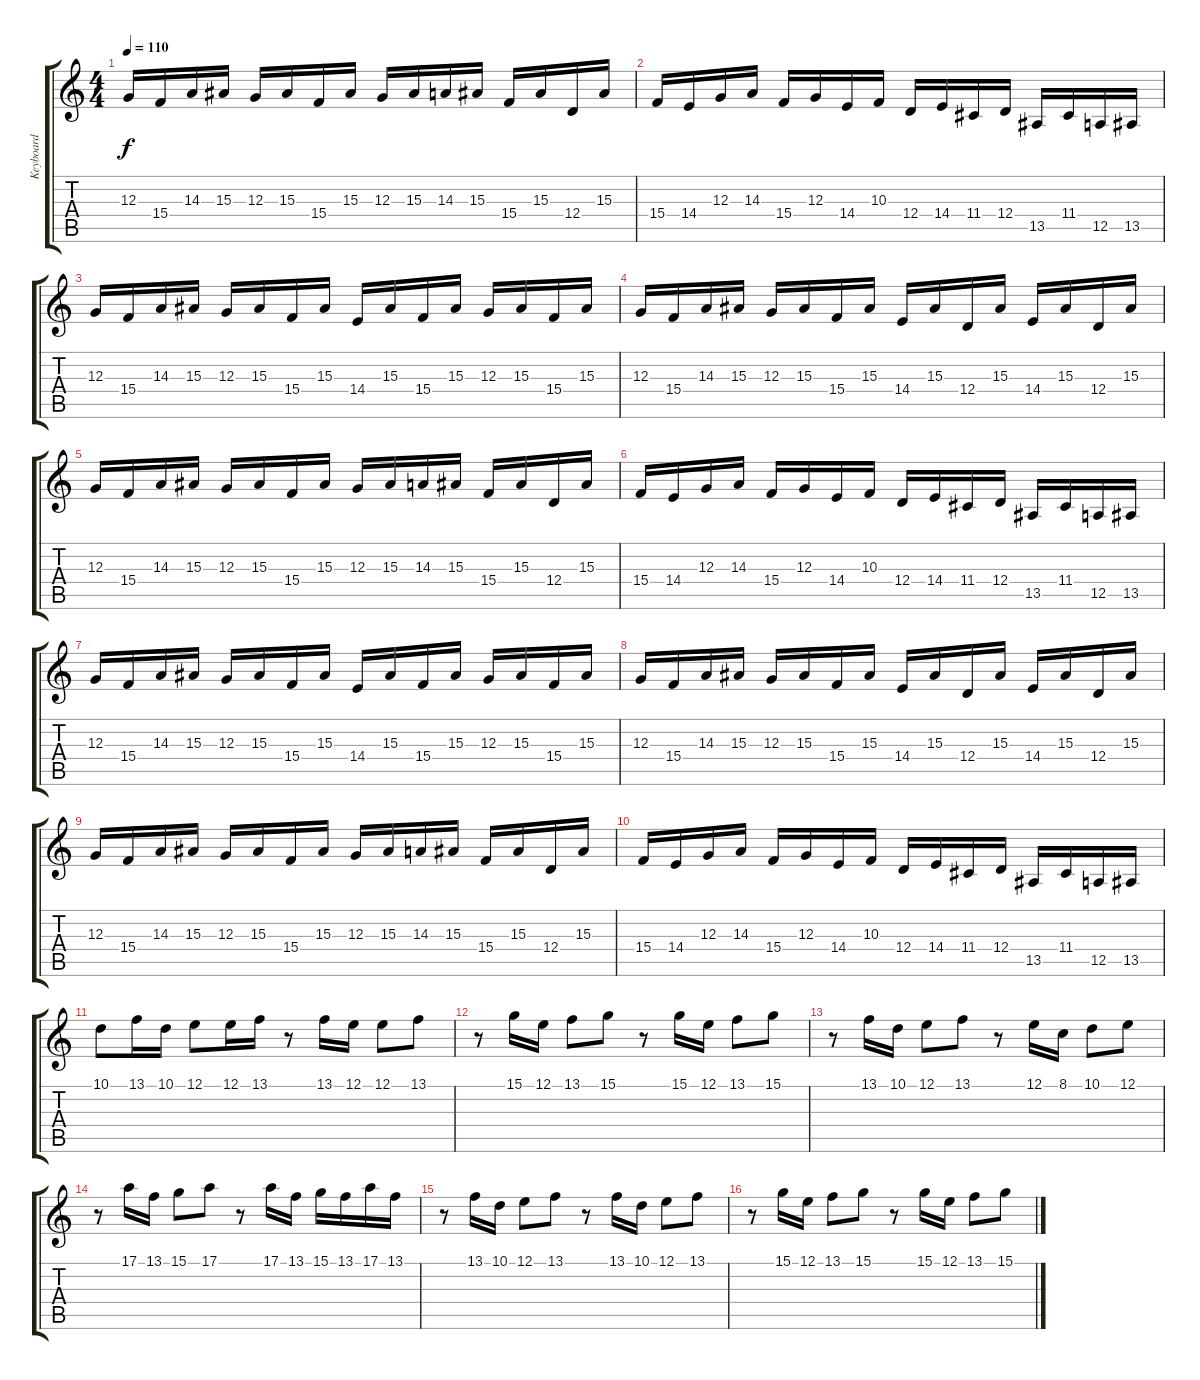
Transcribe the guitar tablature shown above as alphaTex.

\track ("Keyboard" "Keyboard") {instrument pizzicatostrings}
\staff {score tabs}
\tuning (E4 B3 G3 D3 A2 D2) {hide}
\ts (4 4)
\tempo 110
\clef g2
\ks c
12.3.16{dy f} 15.4.16 14.3.16 15.3.16 12.3.16 15.3.16 15.4.16 15.3.16 12.3.16 15.3.16 14.3.16 15.3.16 15.4.16 15.3.16 12.4.16 15.3.16 |
15.4.16 14.4.16 12.3.16 14.3.16 15.4.16 12.3.16 14.4.16 10.3.16 12.4.16 14.4.16 11.4.16 12.4.16 13.5.16 11.4.16 12.5.16 13.5.16 |
12.3.16 15.4.16 14.3.16 15.3.16 12.3.16 15.3.16 15.4.16 15.3.16 14.4.16 15.3.16 15.4.16 15.3.16 12.3.16 15.3.16 15.4.16 15.3.16 |
12.3.16 15.4.16 14.3.16 15.3.16 12.3.16 15.3.16 15.4.16 15.3.16 14.4.16 15.3.16 12.4.16 15.3.16 14.4.16 15.3.16 12.4.16 15.3.16 |
12.3.16 15.4.16 14.3.16 15.3.16 12.3.16 15.3.16 15.4.16 15.3.16 12.3.16 15.3.16 14.3.16 15.3.16 15.4.16 15.3.16 12.4.16 15.3.16 |
15.4.16 14.4.16 12.3.16 14.3.16 15.4.16 12.3.16 14.4.16 10.3.16 12.4.16 14.4.16 11.4.16 12.4.16 13.5.16 11.4.16 12.5.16 13.5.16 |
12.3.16 15.4.16 14.3.16 15.3.16 12.3.16 15.3.16 15.4.16 15.3.16 14.4.16 15.3.16 15.4.16 15.3.16 12.3.16 15.3.16 15.4.16 15.3.16 |
12.3.16 15.4.16 14.3.16 15.3.16 12.3.16 15.3.16 15.4.16 15.3.16 14.4.16 15.3.16 12.4.16 15.3.16 14.4.16 15.3.16 12.4.16 15.3.16 |
12.3.16 15.4.16 14.3.16 15.3.16 12.3.16 15.3.16 15.4.16 15.3.16 12.3.16 15.3.16 14.3.16 15.3.16 15.4.16 15.3.16 12.4.16 15.3.16 |
15.4.16 14.4.16 12.3.16 14.3.16 15.4.16 12.3.16 14.4.16 10.3.16 12.4.16 14.4.16 11.4.16 12.4.16 13.5.16 11.4.16 12.5.16 13.5.16 |
10.1.8{instrument dulcimer} 13.1.16 10.1.16 12.1.8 12.1.16 13.1.16 r.8 13.1.16 12.1.16 12.1.8 13.1.8 |
r.8 15.1.16 12.1.16 13.1.8 15.1.8 r.8 15.1.16 12.1.16 13.1.8 15.1.8 |
r.8 13.1.16 10.1.16 12.1.8 13.1.8 r.8 12.1.16 8.1.16 10.1.8 12.1.8 |
r.8 17.1.16 13.1.16 15.1.8 17.1.8 r.8 17.1.16 13.1.16 15.1.16 13.1.16 17.1.16 13.1.16 |
r.8 13.1.16 10.1.16 12.1.8 13.1.8 r.8 13.1.16 10.1.16 12.1.8 13.1.8 |
r.8 15.1.16 12.1.16 13.1.8 15.1.8 r.8 15.1.16 12.1.16 13.1.8 15.1.8
